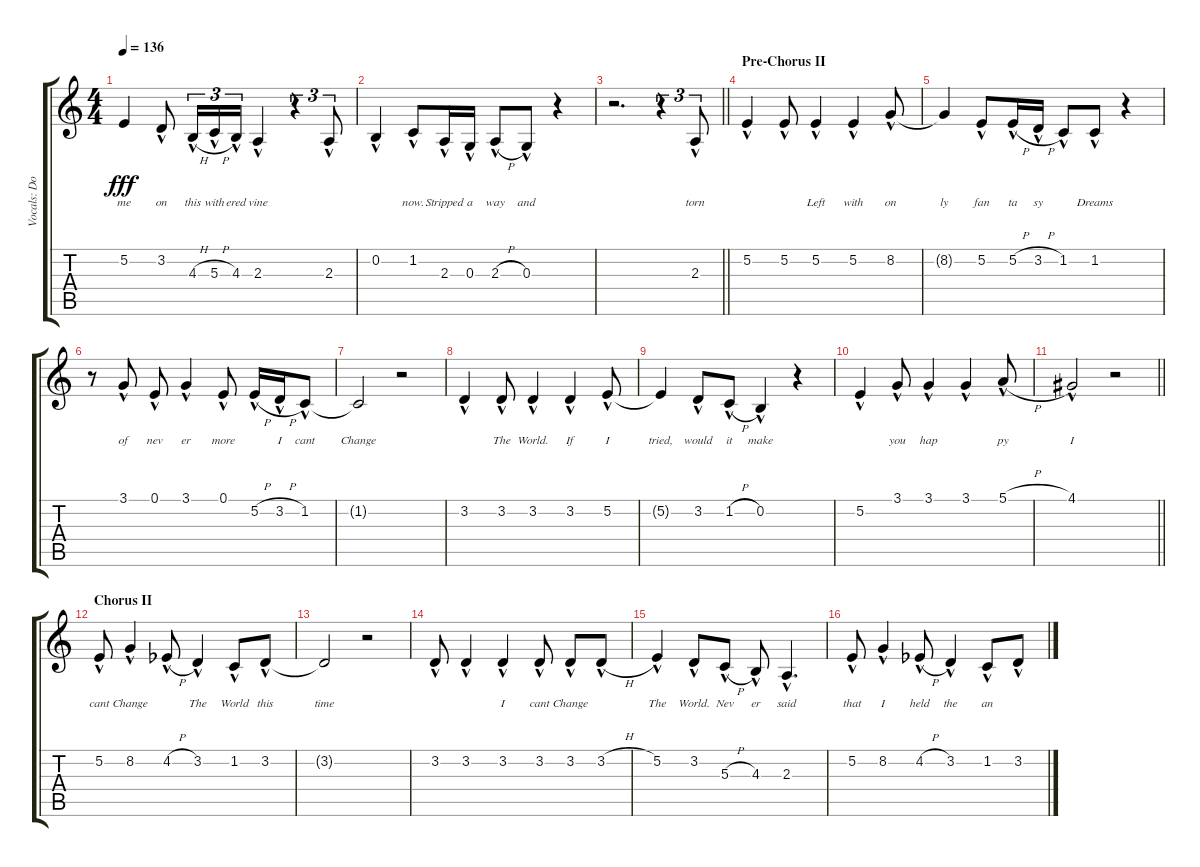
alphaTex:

\track ("Vocals: Don" "Vocals: Do") {instrument lead2sawtooth}
\staff {score tabs}
\tuning (E4 B3 G3 D3 A2 E2) {hide}
\ts (4 4)
\tempo 136
\clef g2
\ks c
5.2{t}.4{lyrics (0 "me") lyrics (1 "") lyrics (2 "") lyrics (3 "") lyrics (4 "") dy fff} 3.2{hac}.8{lyrics (0 "on") lyrics (1 "") lyrics (2 "") lyrics (3 "") lyrics (4 "")} 4.3{h hac}.16{tu (3 2) lyrics (0 "this") lyrics (1 "") lyrics (2 "") lyrics (3 "") lyrics (4 "")} 5.3{h hac}.16{tu (3 2) lyrics (0 "with") lyrics (1 "") lyrics (2 "") lyrics (3 "") lyrics (4 "")} 4.3{hac}.16{tu (3 2) lyrics (0 "ered") lyrics (1 "") lyrics (2 "") lyrics (3 "") lyrics (4 "")} 2.3{hac}.4{lyrics (0 "vine") lyrics (1 "") lyrics (2 "") lyrics (3 "") lyrics (4 "")} r.4{tu (3 2)} 2.3{hac}.8{tu (3 2) lyrics (0 "") lyrics (1 "") lyrics (2 "") lyrics (3 "") lyrics (4 "")} |
0.2{hac}.4{lyrics (0 "") lyrics (1 "") lyrics (2 "") lyrics (3 "") lyrics (4 "")} 1.2{hac}.8{lyrics (0 "now.") lyrics (1 "") lyrics (2 "") lyrics (3 "") lyrics (4 "")} 2.3{hac}.16{lyrics (0 "Stripped") lyrics (1 "") lyrics (2 "") lyrics (3 "") lyrics (4 "")} 0.3{hac}.16{lyrics (0 "a") lyrics (1 "") lyrics (2 "") lyrics (3 "") lyrics (4 "")} 2.3{h hac}.8{lyrics (0 "way") lyrics (1 "") lyrics (2 "") lyrics (3 "") lyrics (4 "")} 0.3{hac}.8{lyrics (0 "and") lyrics (1 "") lyrics (2 "") lyrics (3 "") lyrics (4 "")} r.4 |
\barLineRight lightlight
r.2{d} r.4{tu (3 2)} 2.3{hac}.8{tu (3 2) lyrics (0 "torn") lyrics (1 "") lyrics (2 "") lyrics (3 "") lyrics (4 "")} |
\section ("" "Pre-Chorus II")
5.2{hac}.4{lyrics (0 "") lyrics (1 "") lyrics (2 "") lyrics (3 "") lyrics (4 "")} 5.2{hac}.8{lyrics (0 "") lyrics (1 "") lyrics (2 "") lyrics (3 "") lyrics (4 "")} 5.2{hac}.4{lyrics (0 "Left") lyrics (1 "") lyrics (2 "") lyrics (3 "") lyrics (4 "")} 5.2{hac}.4{lyrics (0 "with") lyrics (1 "") lyrics (2 "") lyrics (3 "") lyrics (4 "")} 8.2{hac}.8{lyrics (0 "on") lyrics (1 "") lyrics (2 "") lyrics (3 "") lyrics (4 "")} |
8.2{t}.4{lyrics (0 "ly") lyrics (1 "") lyrics (2 "") lyrics (3 "") lyrics (4 "")} 5.2{hac}.8{lyrics (0 "fan") lyrics (1 "") lyrics (2 "") lyrics (3 "") lyrics (4 "")} 5.2{h hac}.16{lyrics (0 "ta") lyrics (1 "") lyrics (2 "") lyrics (3 "") lyrics (4 "")} 3.2{h hac}.16{lyrics (0 "sy") lyrics (1 "") lyrics (2 "") lyrics (3 "") lyrics (4 "")} 1.2{hac}.8{lyrics (0 "") lyrics (1 "") lyrics (2 "") lyrics (3 "") lyrics (4 "")} 1.2{hac}.8{lyrics (0 "Dreams") lyrics (1 "") lyrics (2 "") lyrics (3 "") lyrics (4 "")} r.4 |
r.8 3.1{hac}.8{lyrics (0 "of") lyrics (1 "") lyrics (2 "") lyrics (3 "") lyrics (4 "")} 0.1{hac}.8{lyrics (0 "nev") lyrics (1 "") lyrics (2 "") lyrics (3 "") lyrics (4 "")} 3.1{hac}.4{lyrics (0 "er") lyrics (1 "") lyrics (2 "") lyrics (3 "") lyrics (4 "")} 0.1{hac}.8{lyrics (0 "more") lyrics (1 "") lyrics (2 "") lyrics (3 "") lyrics (4 "")} 5.2{h hac}.16{lyrics (0 "") lyrics (1 "") lyrics (2 "") lyrics (3 "") lyrics (4 "")} 3.2{h hac}.16{lyrics (0 "I") lyrics (1 "") lyrics (2 "") lyrics (3 "") lyrics (4 "")} 1.2{hac}.8{lyrics (0 "cant") lyrics (1 "") lyrics (2 "") lyrics (3 "") lyrics (4 "")} |
1.2{t}.2{lyrics (0 "Change") lyrics (1 "") lyrics (2 "") lyrics (3 "") lyrics (4 "")} r.2 |
3.2{hac}.4{lyrics (0 "") lyrics (1 "") lyrics (2 "") lyrics (3 "") lyrics (4 "")} 3.2{hac}.8{lyrics (0 "The") lyrics (1 "") lyrics (2 "") lyrics (3 "") lyrics (4 "")} 3.2{hac}.4{lyrics (0 "World.") lyrics (1 "") lyrics (2 "") lyrics (3 "") lyrics (4 "")} 3.2{hac}.4{lyrics (0 "If") lyrics (1 "") lyrics (2 "") lyrics (3 "") lyrics (4 "")} 5.2{hac}.8{lyrics (0 "I") lyrics (1 "") lyrics (2 "") lyrics (3 "") lyrics (4 "")} |
5.2{t}.4{lyrics (0 "tried,") lyrics (1 "") lyrics (2 "") lyrics (3 "") lyrics (4 "")} 3.2{hac}.8{lyrics (0 "would") lyrics (1 "") lyrics (2 "") lyrics (3 "") lyrics (4 "")} 1.2{h hac}.8{lyrics (0 "it") lyrics (1 "") lyrics (2 "") lyrics (3 "") lyrics (4 "")} 0.2{hac}.4{lyrics (0 "make") lyrics (1 "") lyrics (2 "") lyrics (3 "") lyrics (4 "")} r.4 |
5.2{hac}.4{lyrics (0 "") lyrics (1 "") lyrics (2 "") lyrics (3 "") lyrics (4 "")} 3.1{hac}.8{lyrics (0 "you") lyrics (1 "") lyrics (2 "") lyrics (3 "") lyrics (4 "")} 3.1{hac}.4{lyrics (0 "hap") lyrics (1 "") lyrics (2 "") lyrics (3 "") lyrics (4 "")} 3.1{hac}.4{lyrics (0 "") lyrics (1 "") lyrics (2 "") lyrics (3 "") lyrics (4 "")} 5.1{h hac}.8{lyrics (0 "py") lyrics (1 "") lyrics (2 "") lyrics (3 "") lyrics (4 "")} |
\barLineRight lightlight
4.1{hac}.2{lyrics (0 "I") lyrics (1 "") lyrics (2 "") lyrics (3 "") lyrics (4 "")} r.2 |
\section ("" "Chorus II")
5.2{hac}.8{lyrics (0 "cant") lyrics (1 "") lyrics (2 "") lyrics (3 "") lyrics (4 "")} 8.2{hac}.4{lyrics (0 "Change") lyrics (1 "") lyrics (2 "") lyrics (3 "") lyrics (4 "")} 4.2{h hac acc b}.8{lyrics (0 "") lyrics (1 "") lyrics (2 "") lyrics (3 "") lyrics (4 "")} 3.2{hac}.4{lyrics (0 "The") lyrics (1 "") lyrics (2 "") lyrics (3 "") lyrics (4 "")} 1.2{hac}.8{lyrics (0 "World") lyrics (1 "") lyrics (2 "") lyrics (3 "") lyrics (4 "")} 3.2{hac}.8{lyrics (0 "this") lyrics (1 "") lyrics (2 "") lyrics (3 "") lyrics (4 "")} |
3.2{t}.2{lyrics (0 "time") lyrics (1 "") lyrics (2 "") lyrics (3 "") lyrics (4 "")} r.2 |
3.2{hac}.8{lyrics (0 "") lyrics (1 "") lyrics (2 "") lyrics (3 "") lyrics (4 "")} 3.2{hac}.4{lyrics (0 "") lyrics (1 "") lyrics (2 "") lyrics (3 "") lyrics (4 "")} 3.2{hac}.4{lyrics (0 "I") lyrics (1 "") lyrics (2 "") lyrics (3 "") lyrics (4 "")} 3.2{hac}.8{lyrics (0 "cant") lyrics (1 "") lyrics (2 "") lyrics (3 "") lyrics (4 "")} 3.2{hac}.8{lyrics (0 "Change") lyrics (1 "") lyrics (2 "") lyrics (3 "") lyrics (4 "")} 3.2{h hac}.8{lyrics (0 "") lyrics (1 "") lyrics (2 "") lyrics (3 "") lyrics (4 "")} |
5.2{hac}.4{lyrics (0 "The") lyrics (1 "") lyrics (2 "") lyrics (3 "") lyrics (4 "")} 3.2{hac}.8{lyrics (0 "World.") lyrics (1 "") lyrics (2 "") lyrics (3 "") lyrics (4 "")} 5.3{h hac}.8{lyrics (0 "Nev") lyrics (1 "") lyrics (2 "") lyrics (3 "") lyrics (4 "")} 4.3{hac}.8{lyrics (0 "er") lyrics (1 "") lyrics (2 "") lyrics (3 "") lyrics (4 "")} 2.3{hac}.4{d lyrics (0 "said") lyrics (1 "") lyrics (2 "") lyrics (3 "") lyrics (4 "")} |
5.2{hac}.8{lyrics (0 "that") lyrics (1 "") lyrics (2 "") lyrics (3 "") lyrics (4 "")} 8.2{hac}.4{lyrics (0 "I") lyrics (1 "") lyrics (2 "") lyrics (3 "") lyrics (4 "")} 4.2{h hac acc b}.8{lyrics (0 "held") lyrics (1 "") lyrics (2 "") lyrics (3 "") lyrics (4 "")} 3.2{hac}.4{lyrics (0 "the") lyrics (1 "") lyrics (2 "") lyrics (3 "") lyrics (4 "")} 1.2{hac}.8{lyrics (0 "an") lyrics (1 "") lyrics (2 "") lyrics (3 "") lyrics (4 "")} 3.2{hac}.8{lyrics (0 "") lyrics (1 "") lyrics (2 "") lyrics (3 "") lyrics (4 "")}
